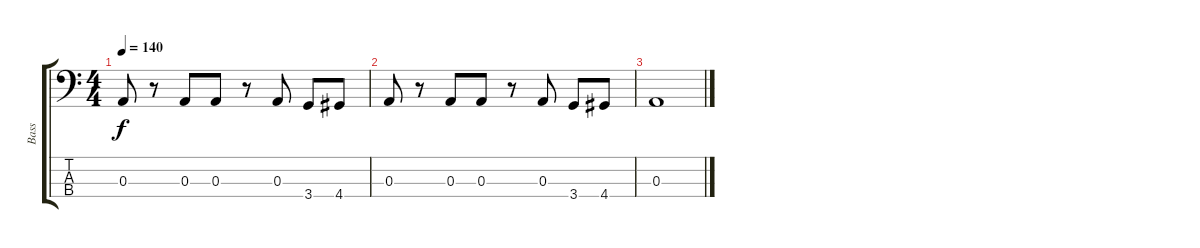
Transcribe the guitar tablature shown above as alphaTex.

\track ("Bass" "Bass") {instrument electricbassfinger}
\staff {score tabs}
\tuning (G2 D2 A1 E1) {hide}
\ts (4 4)
\tempo 140
\clef f4
\ks c
0.3.8{dy f} r.8 0.3.8 0.3.8 r.8 0.3.8 3.4.8 4.4.8 |
0.3.8 r.8 0.3.8 0.3.8 r.8 0.3.8 3.4.8 4.4.8 |
0.3.1
